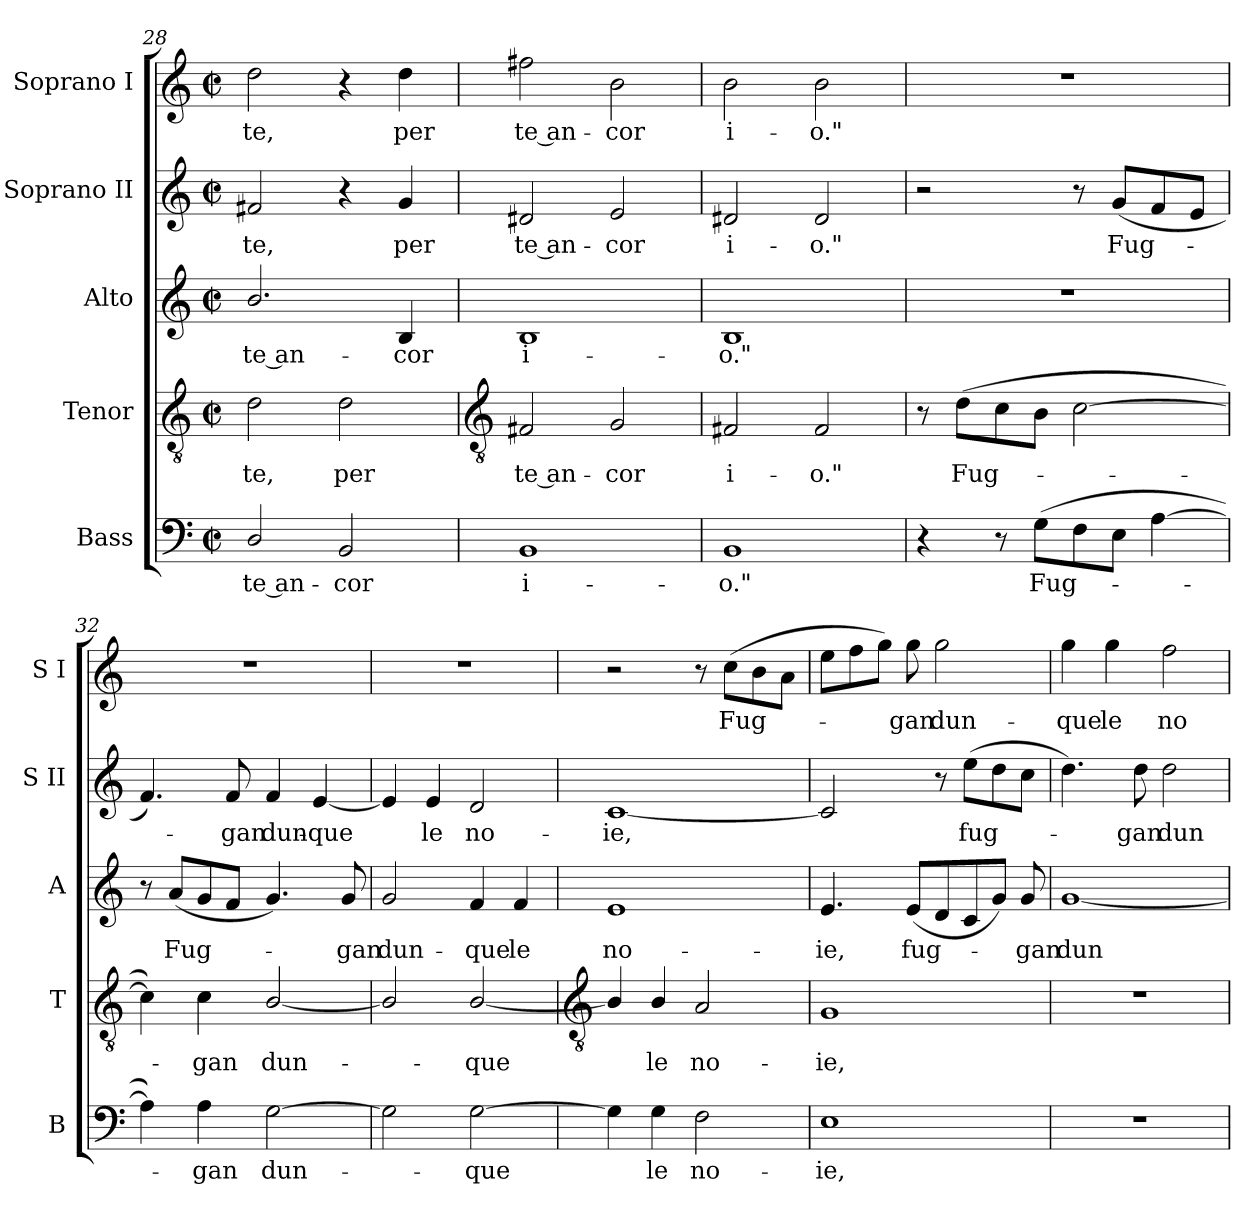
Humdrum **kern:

**kern	**text	**kern	**text	**kern	**text	**kern	**text	**kern	**text
*part5	*part5	*part4	*part4	*part3	*part3	*part2	*part2	*part1	*part1
*staff5	*staff5	*staff4	*staff4	*staff3	*staff3	*staff2	*staff2	*staff1	*staff1
*I"Bass	*	*I"Tenor	*	*I"Alto	*	*I"Soprano II	*	*I"Soprano I	*
*I'B	*	*I'T	*	*I'A	*	*I'S II	*	*I'S I	*
*clefF4	*	*clefGv2	*	*clefG2	*	*clefG2	*	*clefG2	*
*k[]	*	*k[]	*	*k[]	*	*k[]	*	*k[]	*
*C:	*	*C:	*	*C:	*	*C:	*	*C:	*
*M2/2	*	*M2/2	*	*M2/2	*	*M2/2	*	*M2/2	*
*met(c|)	*	*met(c|)	*	*met(c|)	*	*met(c|)	*	*met(c|)	*
=28	=28	=28	=28	=28	=28	=28	=28	=28	=28
!	!LO:LY:b	!	!LO:LY:b	!	!LO:LY:b	!	!LO:LY:b	!	!LO:LY:b
2D/	te an-	2d	te,	2.b/	te an-	2f#X	-te,	2dd	te,
!	!LO:LY:b	!	!LO:LY:b	!	!	!	!	!	!
2BB	-cor	2d	per	.	.	4r	.	4r	.
!	!	!	!	!	!LO:LY:b	!	!LO:LY:b	!	!LO:LY:b
.	.	.	.	4B	-cor	4g	per	4dd	per
!!LO:LB:g=z
=29	=29	=29	=29	=29	=29	=29	=29	=29	=29
*	*	*clefGv2	*	*	*	*	*	*	*
!	!LO:LY:b	!	!LO:LY:b	!	!LO:LY:b	!	!LO:LY:b	!	!LO:LY:b
1BB	i-	2F#X	te an-	1B	i-	2d#X	te an-	2ff#X	te an-
!	!	!	!LO:LY:b	!	!	!	!LO:LY:b	!	!LO:LY:b
.	.	2G	-cor	.	.	2e	-cor	2b	-cor
=30	=30	=30	=30	=30	=30	=30	=30	=30	=30
!	!LO:LY:b	!	!LO:LY:b	!	!LO:LY:b	!	!LO:LY:b	!	!LO:LY:b
1BB	-o."	2F#X	i-	1B	-o."	2d#X	i-	2b	i-
!	!	!	!LO:LY:b	!	!	!	!LO:LY:b	!	!LO:LY:b
.	.	2F#	-o."	.	.	2d#	-o."	2b	-o."
=31	=31	=31	=31	=31	=31	=31	=31	=31	=31
4r	.	8r	.	1r	.	2r	.	1r	.
!	!	!	!LO:LY:b	!	!	!	!	!	!
.	.	(>8dL	Fug-	.	.	.	.	.	.
8r	.	8c	.	.	.	.	.	.	.
!	!LO:LY:b	!	!	!	!	!	!	!	!
(>8GL	Fug-	8BJ	.	.	.	.	.	.	.
8F	.	[2c	.	.	.	8r	.	.	.
!	!	!	!	!	!	!	!LO:LY:b	!	!
8EJ	.	.	.	.	.	(<8gL	Fug-	.	.
[4A	.	.	.	.	.	8f	.	.	.
.	.	.	.	.	.	8eJ	.	.	.
=32	=32	=32	=32	=32	=32	=32	=32	=32	=32
4A])	.	4c])	.	8r	.	4.f)	.	1r	.
!	!	!	!	!	!LO:LY:b	!	!	!	!
.	.	.	.	(<8aL	Fug-	.	.	.	.
!	!LO:LY:b	!	!LO:LY:b	!	!	!	!	!	!
4A	gan	4c	gan	8g	.	.	.	.	.
!	!	!	!	!	!	!	!LO:LY:b	!	!
.	.	.	.	8fJ	.	8f	gan	.	.
!	!LO:LY:b	!	!LO:LY:b	!	!	!	!LO:LY:b	!	!
[2G	dun-	[2B/	dun-	4.g)	.	4f	dun-	.	.
!	!	!	!	!	!	!	!LO:LY:b	!	!
.	.	.	.	.	.	[4e	-que	.	.
!	!	!	!	!	!LO:LY:b	!	!	!	!
.	.	.	.	8g	gan	.	.	.	.
=33	=33	=33	=33	=33	=33	=33	=33	=33	=33
!	!	!	!	!	!LO:LY:b	!	!	!	!
2G]	.	2B/]	.	2g	dun-	4e]	.	1r	.
!	!	!	!	!	!	!	!LO:LY:b	!	!
.	.	.	.	.	.	4e	le	.	.
!	!LO:LY:b	!	!LO:LY:b	!	!LO:LY:b	!	!LO:LY:b	!	!
[2G	que	[2B/	que	4f	-que	2d	no-	.	.
!	!	!	!	!	!LO:LY:b	!	!	!	!
.	.	.	.	4f	le	.	.	.	.
!!LO:LB:g=z
=34	=34	=34	=34	=34	=34	=34	=34	=34	=34
*	*	*clefGv2	*	*	*	*	*	*	*
!	!	!	!	!	!LO:LY:b	!	!LO:LY:b	!	!
4G]	.	4B/]	.	1e	no-	[1c	-ie,	2r	.
!	!LO:LY:b	!	!LO:LY:b	!	!	!	!	!	!
4G	le	4B/	le	.	.	.	.	.	.
!	!LO:LY:b	!	!LO:LY:b	!	!	!	!	!	!
2F	no-	2A	no-	.	.	.	.	8r	.
!	!	!	!	!	!	!	!	!	!LO:LY:b
.	.	.	.	.	.	.	.	(>8ccL	Fug-
.	.	.	.	.	.	.	.	8b	.
.	.	.	.	.	.	.	.	8aJ	.
=35	=35	=35	=35	=35	=35	=35	=35	=35	=35
!	!LO:LY:b	!	!LO:LY:b	!	!LO:LY:b	!	!	!	!
1E	-ie,	1G	-ie,	4.e	-ie,	2c]	.	8eeL	.
.	.	.	.	.	.	.	.	8ff	.
.	.	.	.	.	.	.	.	8ggJ)	.
!	!	!	!	!	!LO:LY:b	!	!	!	!LO:LY:b
.	.	.	.	(<8eL	fug-	.	.	8gg	gan
!	!	!	!	!	!	!	!	!	!LO:LY:b
.	.	.	.	8d	.	8r	.	2gg	dun-
!	!	!	!	!	!	!	!LO:LY:b	!	!
.	.	.	.	8c	.	(>8eeL	fug-	.	.
.	.	.	.	8gJ)	.	8dd	.	.	.
!	!	!	!	!	!LO:LY:b	!	!	!	!
.	.	.	.	8g	gan	8ccJ	.	.	.
=36	=36	=36	=36	=36	=36	=36	=36	=36	=36
!	!	!	!	!	!LO:LY:b	!	!	!	!LO:LY:b
1r	.	1r	.	[1g	dun-	4.dd)	.	4gg	-que
!	!	!	!	!	!	!	!	!	!LO:LY:b
.	.	.	.	.	.	.	.	4gg	le
!	!	!	!	!	!	!	!LO:LY:b	!	!
.	.	.	.	.	.	8dd	gan	.	.
!	!	!	!	!	!	!	!LO:LY:b	!	!LO:LY:b
.	.	.	.	.	.	2dd	dun-	2ff	no-
=	=	=	=	=	=	=	=	=	=
*-	*-	*-	*-	*-	*-	*-	*-	*-	*-
